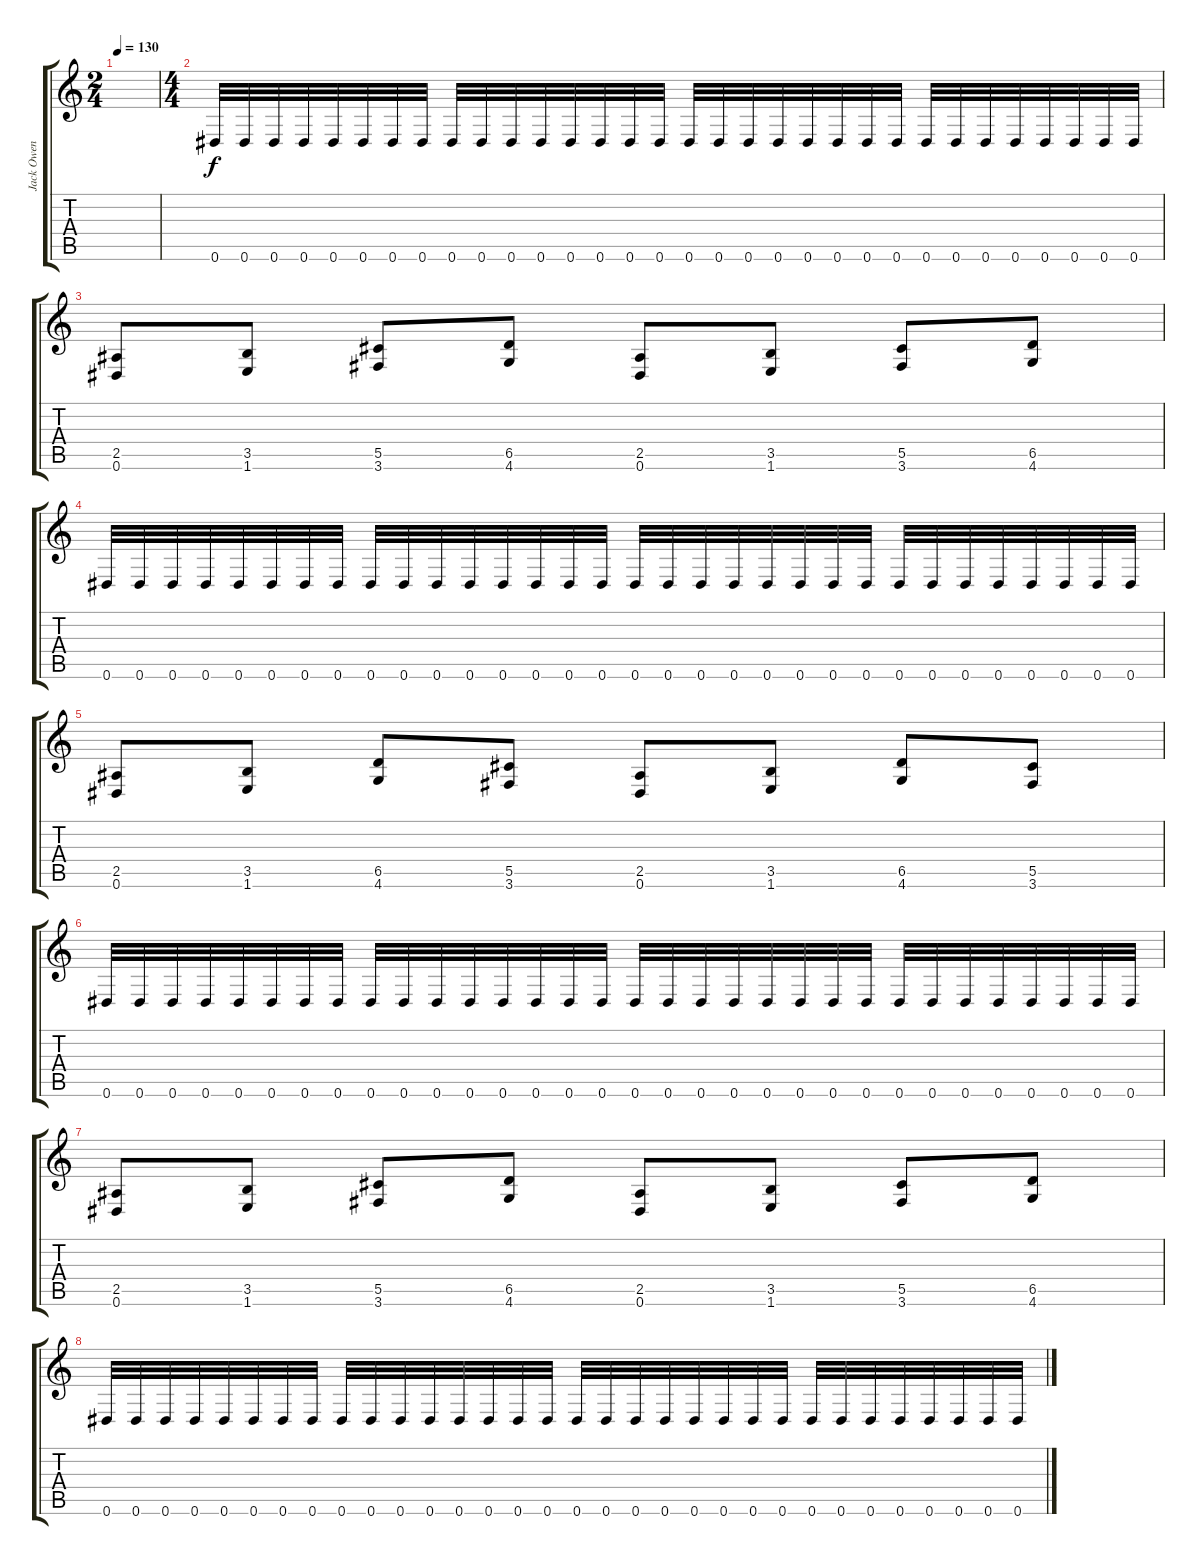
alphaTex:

\track ("Jack Owen" "Jack Owen") {instrument distortionguitar}
\staff {score tabs}
\tuning (Eb4 Bb3 Gb3 Db3 Ab2 Eb2) {hide}
\ts (2 4)
\tempo 130
\clef g2
\ks c
|
\ts (4 4)
0.6.32 0.6.32 0.6.32 0.6.32 0.6.32 0.6.32 0.6.32 0.6.32 0.6.32 0.6.32 0.6.32 0.6.32 0.6.32 0.6.32 0.6.32 0.6.32 0.6.32 0.6.32 0.6.32 0.6.32 0.6.32 0.6.32 0.6.32 0.6.32 0.6.32 0.6.32 0.6.32 0.6.32 0.6.32 0.6.32 0.6.32 0.6.32 |
(2.5 0.6).8 (3.5 1.6).8 (5.5 3.6).8 (6.5 4.6).8 (2.5 0.6).8 (3.5 1.6).8 (5.5 3.6).8 (6.5 4.6).8 |
0.6.32 0.6.32 0.6.32 0.6.32 0.6.32 0.6.32 0.6.32 0.6.32 0.6.32 0.6.32 0.6.32 0.6.32 0.6.32 0.6.32 0.6.32 0.6.32 0.6.32 0.6.32 0.6.32 0.6.32 0.6.32 0.6.32 0.6.32 0.6.32 0.6.32 0.6.32 0.6.32 0.6.32 0.6.32 0.6.32 0.6.32 0.6.32 |
(2.5 0.6).8 (3.5 1.6).8 (6.5 4.6).8 (5.5 3.6).8 (2.5 0.6).8 (3.5 1.6).8 (6.5 4.6).8 (5.5 3.6).8 |
0.6.32 0.6.32 0.6.32 0.6.32 0.6.32 0.6.32 0.6.32 0.6.32 0.6.32 0.6.32 0.6.32 0.6.32 0.6.32 0.6.32 0.6.32 0.6.32 0.6.32 0.6.32 0.6.32 0.6.32 0.6.32 0.6.32 0.6.32 0.6.32 0.6.32 0.6.32 0.6.32 0.6.32 0.6.32 0.6.32 0.6.32 0.6.32 |
(2.5 0.6).8 (3.5 1.6).8 (5.5 3.6).8 (6.5 4.6).8 (2.5 0.6).8 (3.5 1.6).8 (5.5 3.6).8 (6.5 4.6).8 |
0.6.32 0.6.32 0.6.32 0.6.32 0.6.32 0.6.32 0.6.32 0.6.32 0.6.32 0.6.32 0.6.32 0.6.32 0.6.32 0.6.32 0.6.32 0.6.32 0.6.32 0.6.32 0.6.32 0.6.32 0.6.32 0.6.32 0.6.32 0.6.32 0.6.32 0.6.32 0.6.32 0.6.32 0.6.32 0.6.32 0.6.32 0.6.32
